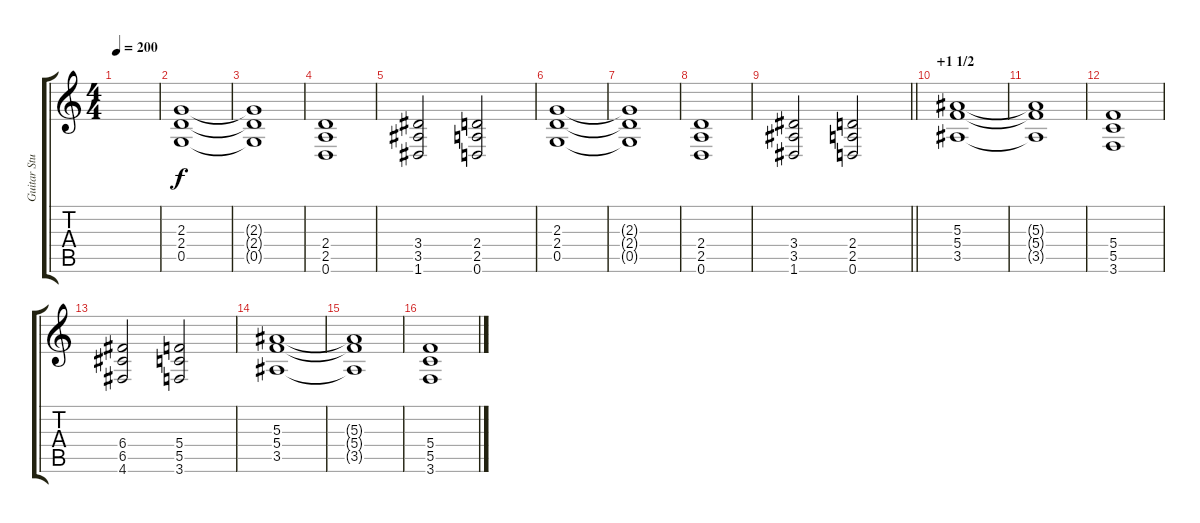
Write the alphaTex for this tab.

\track ("Guitar Studio" "Guitar Stu") {instrument distortionguitar}
\staff {score tabs}
\tuning (D4 A3 F3 C3 G2 D2) {hide}
\ts (4 4)
\tempo 200
\clef g2
\ks c
|
(2.3 2.4 0.5).1 |
(2.3{t} 2.4{t} 0.5{t}).1 |
(2.4 2.5 0.6).1 |
(3.4 3.5 1.6).2 (2.4 2.5 0.6).2 |
(2.3 2.4 0.5).1 |
(2.3{t} 2.4{t} 0.5{t}).1 |
(2.4 2.5 0.6).1 |
\barLineRight lightlight
(3.4 3.5 1.6).2 (2.4 2.5 0.6).2 |
\section ("" "+1 1/2")
(5.3 5.4 3.5).1 |
(5.3{t} 5.4{t} 3.5{t}).1 |
(5.4 5.5 3.6).1 |
(6.4 6.5 4.6).2 (5.4 5.5 3.6).2 |
(5.3 5.4 3.5).1 |
(5.3{t} 5.4{t} 3.5{t}).1 |
(5.4 5.5 3.6).1
